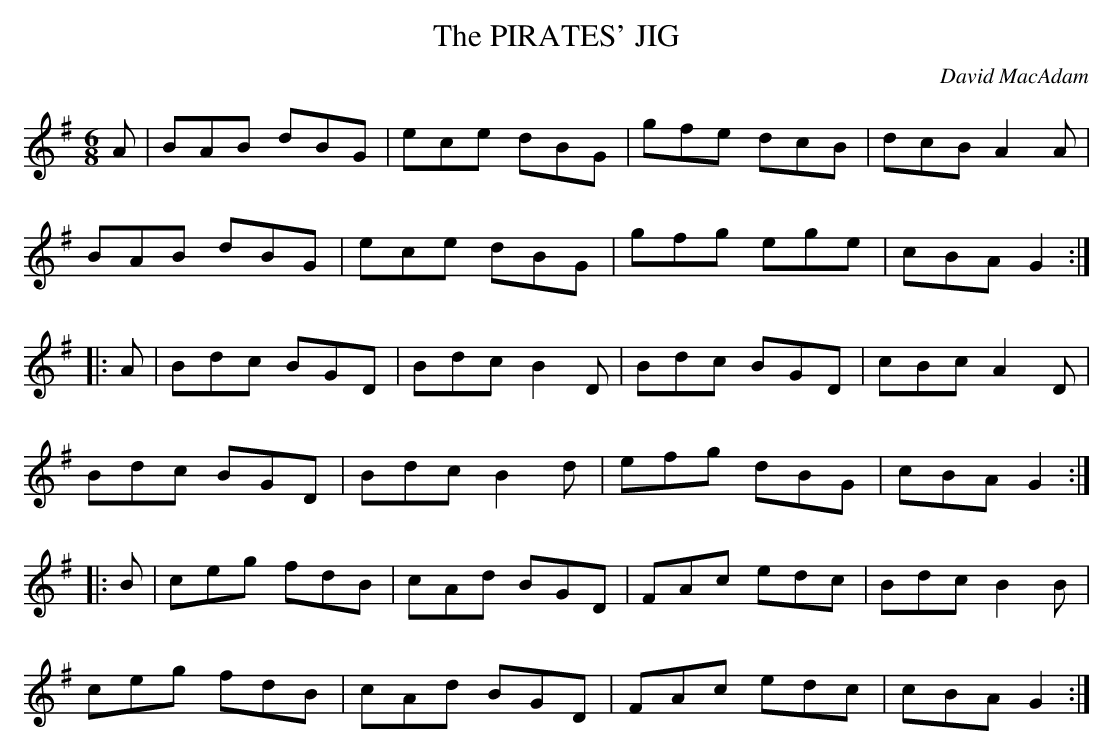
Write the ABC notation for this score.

X:1
T:PIRATES' JIG, The
C:David MacAdam
M:6/8
L:1/8
K:G
A | BAB dBG|ece dBG|gfe dcB|dcB A2 A|
BAB dBG | ece dBG | gfg ege |cBA G2 :|
|: A | Bdc BGD | Bdc B2 D | Bdc BGD | cBc A2 D |
Bdc BGD | Bdc B2 d | efg dBG | cBA G2 :|
|: B | ceg fdB | cAd BGD | FAc edc | Bdc B2 B |
ceg fdB | cAd BGD | FAc edc | cBA G2 :|
